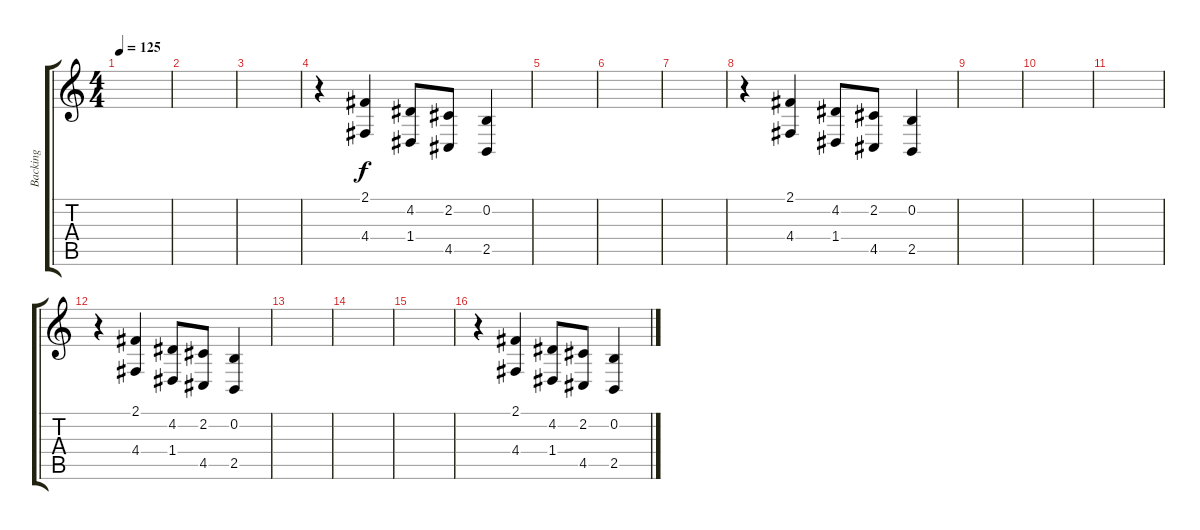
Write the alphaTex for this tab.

\track ("Backing" "Backing") {instrument pad4choir}
\staff {score tabs}
\tuning (E4 B3 G3 D3 A2 E2) {hide}
\ts (4 4)
\tempo 125
\clef g2
\ks c
|
|
|
r.4 (2.1 4.4).4 (4.2 1.4).8 (2.2 4.5).8 (0.2 2.5).4 |
|
|
|
r.4 (2.1 4.4).4 (4.2 1.4).8 (2.2 4.5).8 (0.2 2.5).4 |
|
|
|
r.4 (2.1 4.4).4 (4.2 1.4).8 (2.2 4.5).8 (0.2 2.5).4 |
|
|
|
r.4 (2.1 4.4).4 (4.2 1.4).8 (2.2 4.5).8 (0.2 2.5).4
